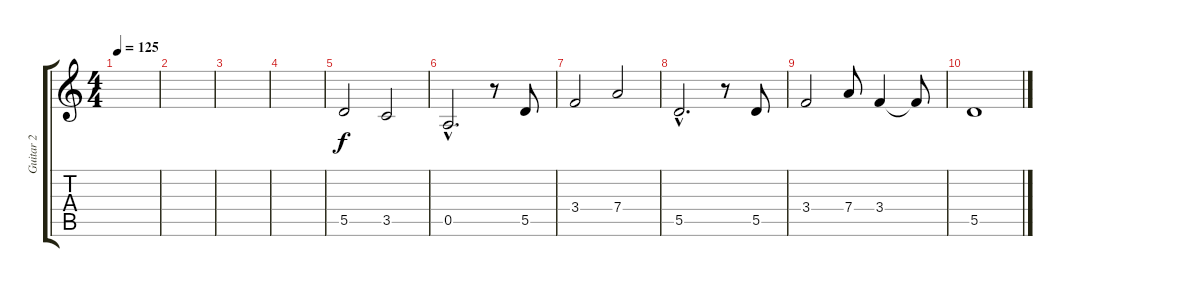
\track ("Guitar 2" "Guitar 2") {instrument distortionguitar}
\staff {score tabs}
\tuning (E4 B3 G3 D3 A2 E2) {hide}
\ts (4 4)
\tempo 125
\clef g2
\ks c
|
|
|
|
5.5.2{volume 16 instrument lead6voice} 3.5.2 |
0.5{hac}.2{d} r.8 5.5.8 |
3.4.2 7.4.2 |
5.5{hac}.2{d} r.8 5.5.8 |
3.4.2 7.4.8 3.4.4 3.4{t}.8 |
5.5.1
